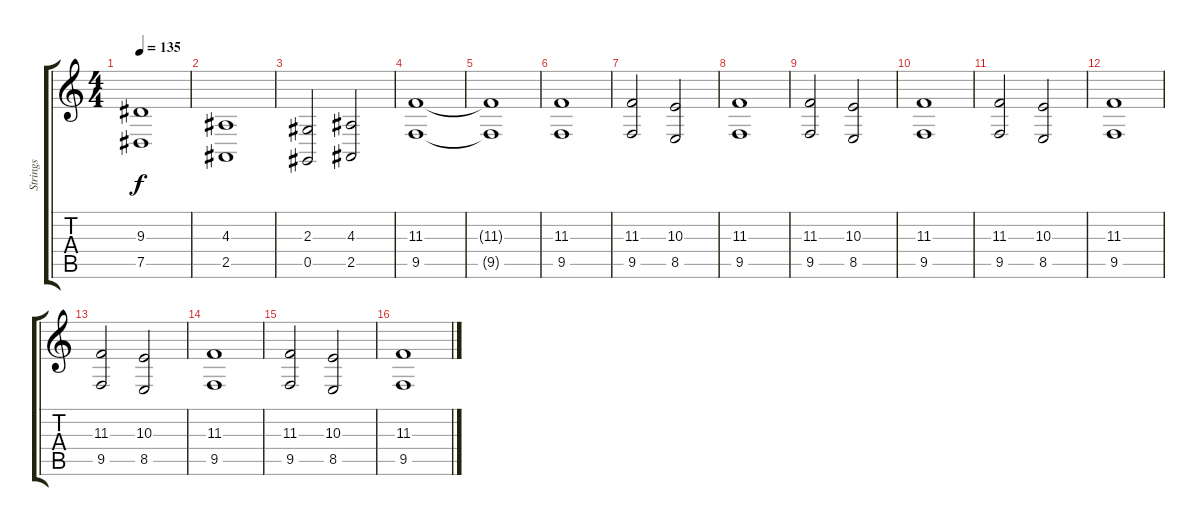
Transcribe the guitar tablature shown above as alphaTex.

\track ("Strings" "Strings") {instrument stringensemble1}
\staff {score tabs}
\tuning (Eb4 Bb3 Gb3 Db3 Ab2 Eb2) {hide}
\ts (4 4)
\tempo 135
\clef g2
\ks c
(9.3 7.5).1{dy f} |
(4.3 2.5).1 |
(2.3 0.5).2 (4.3 2.5).2 |
(11.3 9.5).1 |
(11.3{t} 9.5{t}).1 |
(11.3 9.5).1 |
(11.3 9.5).2 (10.3 8.5).2 |
(11.3 9.5).1 |
(11.3 9.5).2 (10.3 8.5).2 |
(11.3 9.5).1 |
(11.3 9.5).2 (10.3 8.5).2 |
(11.3 9.5).1 |
(11.3 9.5).2 (10.3 8.5).2 |
(11.3 9.5).1 |
(11.3 9.5).2 (10.3 8.5).2 |
(11.3 9.5).1
